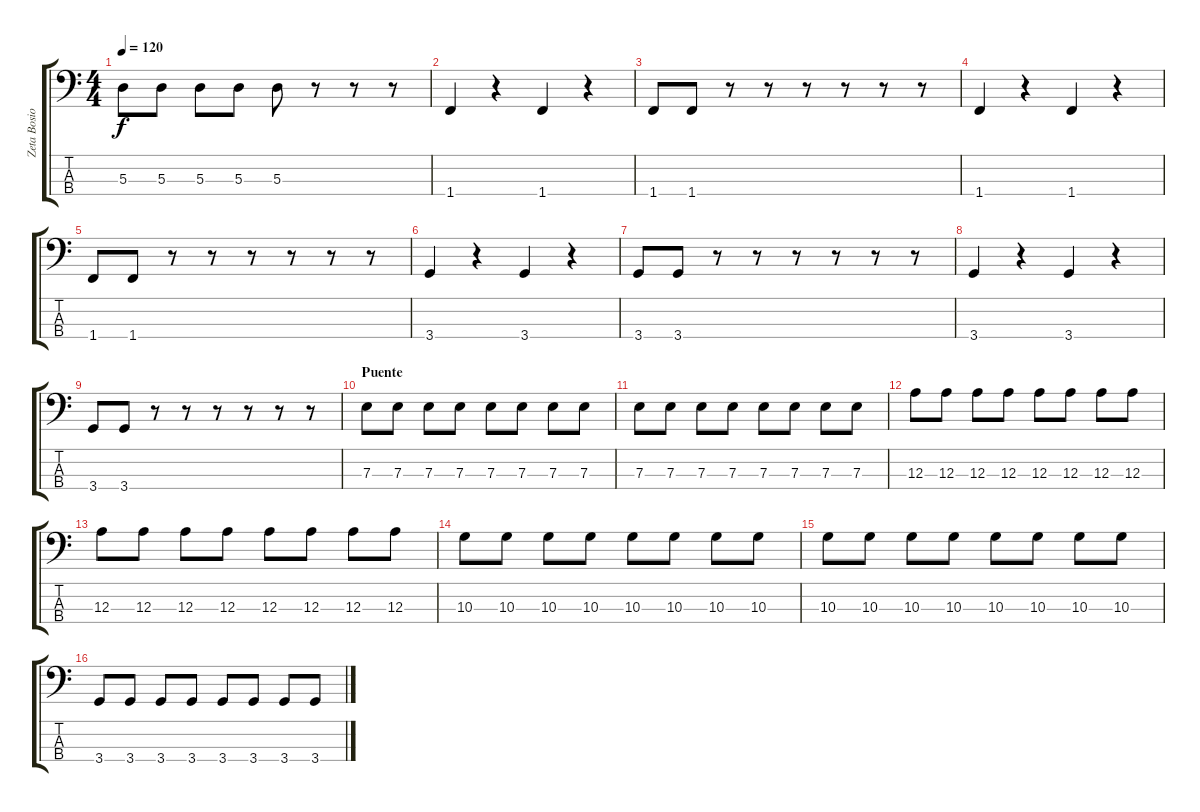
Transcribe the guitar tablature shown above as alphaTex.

\track ("Zeta Bosio" "Zeta Bosio") {instrument electricbasspick}
\staff {score tabs}
\tuning (G2 D2 A1 E1) {hide}
\ts (4 4)
\tempo 120
\clef f4
\ks c
5.3.8{dy f} 5.3.8 5.3.8 5.3.8 5.3.8 r.8 r.8 r.8 |
1.4.4 r.4 1.4.4 r.4 |
1.4.8 1.4.8 r.8 r.8 r.8 r.8 r.8 r.8 |
1.4.4 r.4 1.4.4 r.4 |
1.4.8 1.4.8 r.8 r.8 r.8 r.8 r.8 r.8 |
3.4.4 r.4 3.4.4 r.4 |
3.4.8 3.4.8 r.8 r.8 r.8 r.8 r.8 r.8 |
3.4.4 r.4 3.4.4 r.4 |
3.4.8 3.4.8 r.8 r.8 r.8 r.8 r.8 r.8 |
\section ("" "Puente")
7.3.8 7.3.8 7.3.8 7.3.8 7.3.8 7.3.8 7.3.8 7.3.8 |
7.3.8 7.3.8 7.3.8 7.3.8 7.3.8 7.3.8 7.3.8 7.3.8 |
12.3.8 12.3.8 12.3.8 12.3.8 12.3.8 12.3.8 12.3.8 12.3.8 |
12.3.8 12.3.8 12.3.8 12.3.8 12.3.8 12.3.8 12.3.8 12.3.8 |
10.3.8 10.3.8 10.3.8 10.3.8 10.3.8 10.3.8 10.3.8 10.3.8 |
10.3.8 10.3.8 10.3.8 10.3.8 10.3.8 10.3.8 10.3.8 10.3.8 |
3.4.8 3.4.8 3.4.8 3.4.8 3.4.8 3.4.8 3.4.8 3.4.8
